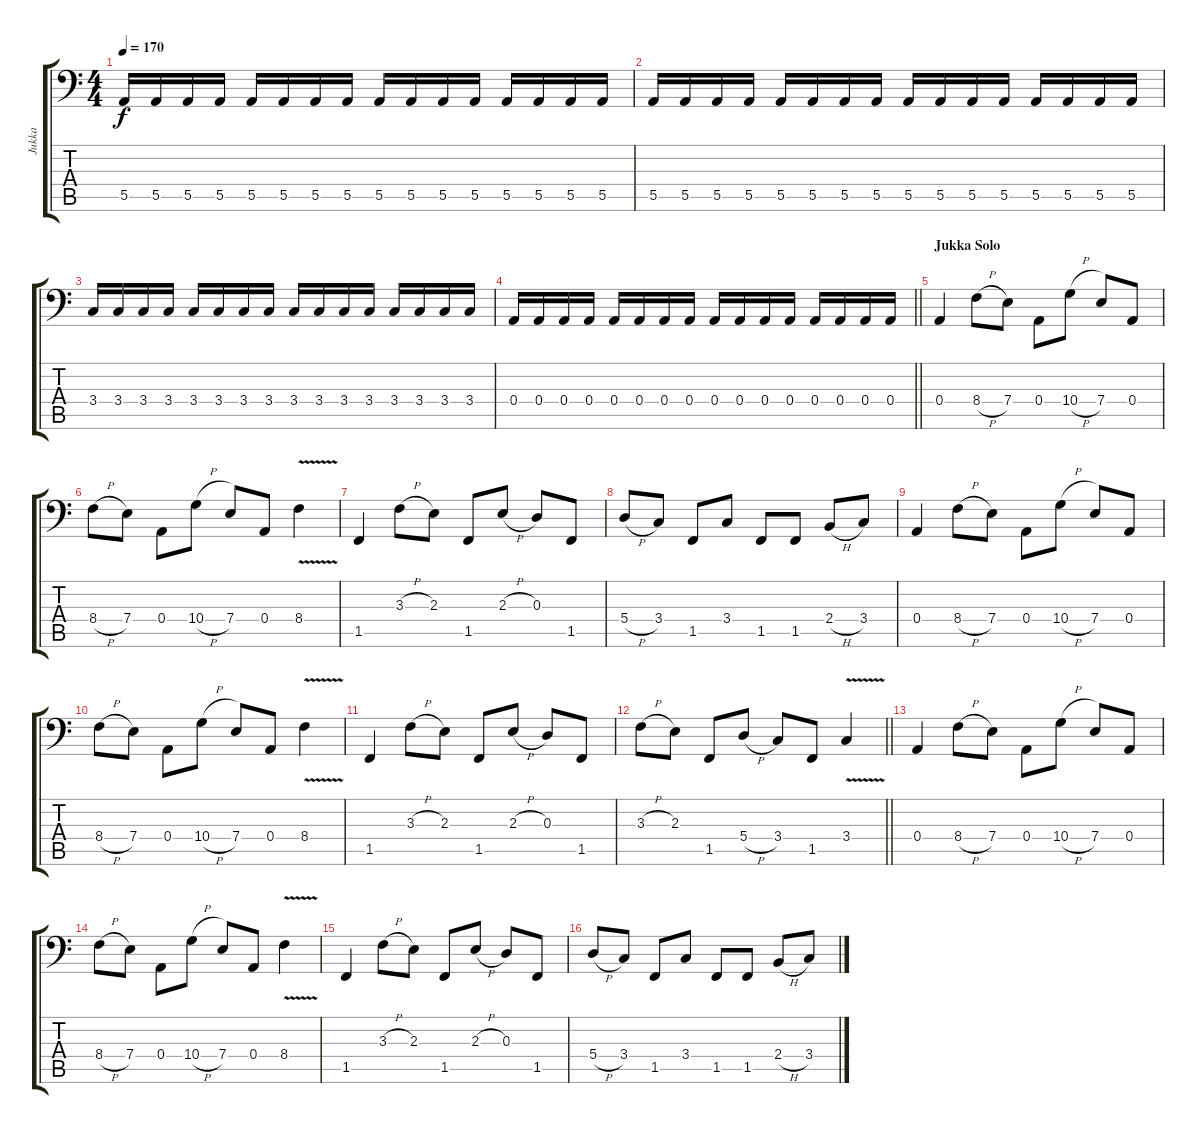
\track ("Jukka" "Jukka") {instrument distortionguitar}
\staff {score tabs}
\tuning (C3 G2 D2 A1 E1 B0) {hide}
\ts (4 4)
\tempo 170
\clef f4
\ks c
5.5.16{dy f} 5.5.16 5.5.16 5.5.16 5.5.16 5.5.16 5.5.16 5.5.16 5.5.16 5.5.16 5.5.16 5.5.16 5.5.16 5.5.16 5.5.16 5.5.16 |
5.5.16 5.5.16 5.5.16 5.5.16 5.5.16 5.5.16 5.5.16 5.5.16 5.5.16 5.5.16 5.5.16 5.5.16 5.5.16 5.5.16 5.5.16 5.5.16 |
3.4.16 3.4.16 3.4.16 3.4.16 3.4.16 3.4.16 3.4.16 3.4.16 3.4.16 3.4.16 3.4.16 3.4.16 3.4.16 3.4.16 3.4.16 3.4.16 |
\barLineRight lightlight
0.4.16 0.4.16 0.4.16 0.4.16 0.4.16 0.4.16 0.4.16 0.4.16 0.4.16 0.4.16 0.4.16 0.4.16 0.4.16 0.4.16 0.4.16 0.4.16 |
\section ("" "Jukka Solo")
0.4.4 8.4{h}.8 7.4.8 0.4.8 10.4{h}.8 7.4.8 0.4.8 |
8.4{h}.8 7.4.8 0.4.8 10.4{h}.8 7.4.8 0.4.8 8.4{v}.4 |
1.5.4 3.3{h}.8 2.3.8 1.5.8 2.3{h}.8 0.3.8 1.5.8 |
5.4{h}.8 3.4.8 1.5.8 3.4.8 1.5.8 1.5.8 2.4{h}.8 3.4.8 |
0.4.4 8.4{h}.8 7.4.8 0.4.8 10.4{h}.8 7.4.8 0.4.8 |
8.4{h}.8 7.4.8 0.4.8 10.4{h}.8 7.4.8 0.4.8 8.4{v}.4 |
1.5.4 3.3{h}.8 2.3.8 1.5.8 2.3{h}.8 0.3.8 1.5.8 |
\barLineRight lightlight
3.3{h}.8 2.3.8 1.5.8 5.4{h}.8 3.4.8 1.5.8 3.4{v}.4 |
0.4.4 8.4{h}.8 7.4.8 0.4.8 10.4{h}.8 7.4.8 0.4.8 |
8.4{h}.8 7.4.8 0.4.8 10.4{h}.8 7.4.8 0.4.8 8.4{v}.4 |
1.5.4 3.3{h}.8 2.3.8 1.5.8 2.3{h}.8 0.3.8 1.5.8 |
5.4{h}.8 3.4.8 1.5.8 3.4.8 1.5.8 1.5.8 2.4{h}.8 3.4.8
